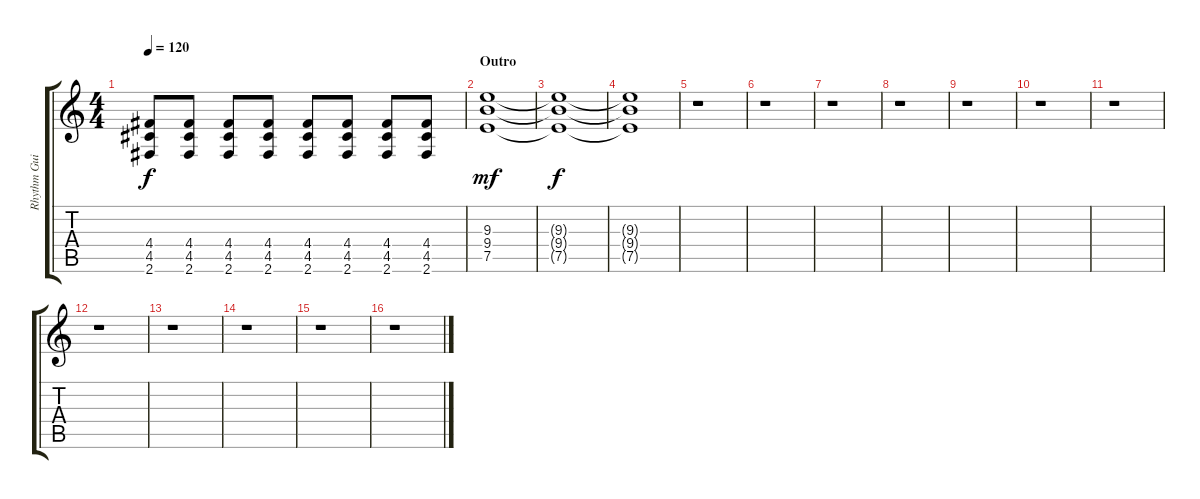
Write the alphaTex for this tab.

\track ("Rhythm Guitar" "Rhythm Gui") {instrument distortionguitar}
\staff {score tabs}
\tuning (E4 B3 G3 D3 A2 E2) {hide}
\ts (4 4)
\tempo 120
\clef g2
\ks c
(4.4 4.5 2.6).8{dy f} (4.4 4.5 2.6).8 (4.4 4.5 2.6).8 (4.4 4.5 2.6).8 (4.4 4.5 2.6).8 (4.4 4.5 2.6).8 (4.4 4.5 2.6).8 (4.4 4.5 2.6).8 |
\section ("" "Outro")
(9.3 9.4 7.5).1{dy mf volume 5} |
(9.3{t} 9.4{t} 7.5{t}).1{dy f} |
(9.3{t} 9.4{t} 7.5{t}).1 |
r.1 |
r.1 |
r.1 |
r.1 |
r.1 |
r.1 |
r.1 |
r.1 |
r.1 |
r.1 |
r.1 |
r.1
